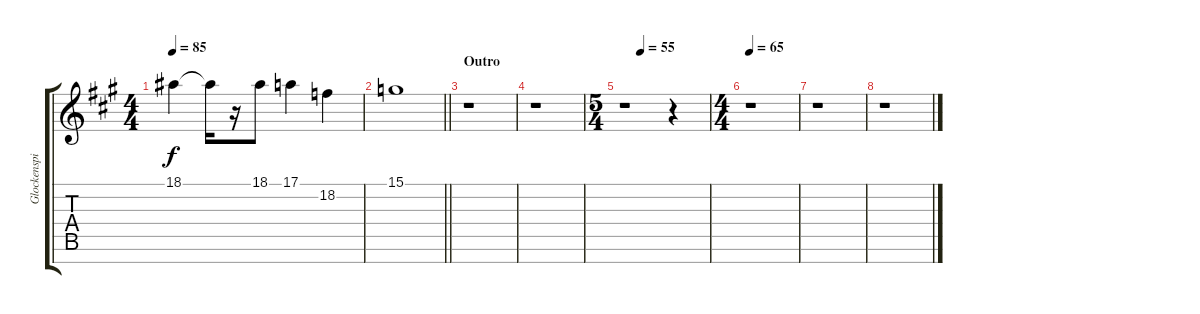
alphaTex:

\track ("Glockenspiel " "Glockenspi") {instrument celesta}
\staff {score tabs}
\tuning (E4 B3 G3 D3 A2 E2 B1) {hide}
\ts (4 4)
\tempo 85
\clef g2
\ks a
18.1.4{dy f} 18.1{t}.16 r.16 18.1.8 17.1.4 18.2.4 |
\barLineRight lightlight
15.1.1 |
\section ("" "Outro")
r.1 |
r.1 |
\ts (5 4)
\tempo (55 0.2)
r.1 r.4 |
\ts (4 4)
\tempo 65
r.1 |
r.1 |
r.1
